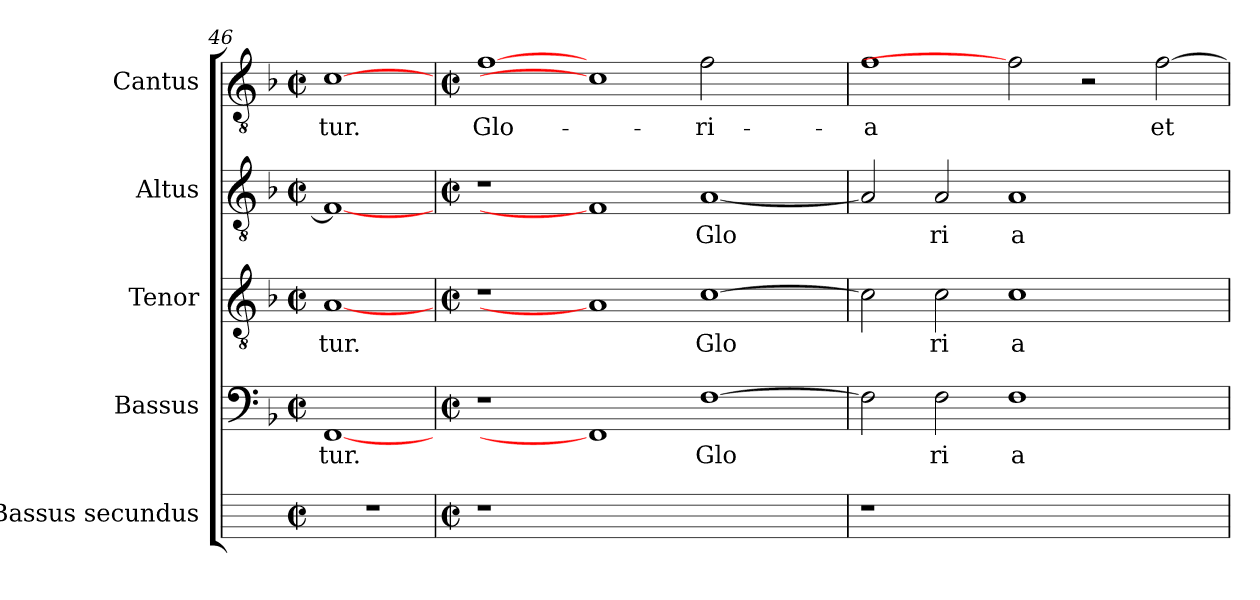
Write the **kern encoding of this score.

**kern	**kern	**text	**kern	**text	**kern	**text	**kern	**text
*part5	*part4	*part4	*part3	*part3	*part2	*part2	*part1	*part1
*staff5	*staff4	*staff4	*staff3	*staff3	*staff2	*staff2	*staff1	*staff1
*I"Bassus  secundus	*I"Bassus	*	*I"Tenor	*	*I"Altus	*	*I"Cantus	*
*	*I'B	*	*I'T	*	*I'A	*	*I'C	*
*	*clefF4	*	*clefGv2	*	*clefGv2	*	*clefGv2	*
*k[]	*k[b-]	*	*k[b-]	*	*k[b-]	*	*k[b-]	*
*C:	*F:	*	*F:	*	*F:	*	*F:	*
*M2/2	*M2/2	*	*M2/2	*	*M2/2	*	*M2/2	*
*met(c|)	*met(c|)	*	*met(c|)	*	*met(c|)	*	*met(c|)	*
=46	=46	=46	=46	=46	=46	=46	=46	=46
!	!	!LO:LY:b:cj	!	!LO:LY:b:cj	!	!LO:LY:b:cj	!	!LO:LY:b:cj
1r	[1FF	tur.	[1A	-tur.	1F_	.	[1c	tur.
!!LO:LB:g=z
=47!	=47!	=47!	=47!	=47!	=47!	=47!	=47!	=47!
*M2/2	*M2/2	*	*M2/2	*	*M2/2	*	*M2/2	*
*met(c|)	*met(c|)	*	*met(c|)	*	*met(c|)	*	*met(c|)	*
!	!	!	!	!	!	!	!	!LO:LY:b:cj
1r	1r	.	1r	.	1r	.	[1f	Glo-
0ryy	1FF]	.	1A]	.	1F]	.	1c]	.
!	!	!LO:LY:b:cj	!	!LO:LY:b:cj	!	!LO:LY:b:cj	!	!LO:LY:b:cj
.	[>1F	Glo	[>1c	Glo	[<1A	Glo	2f\	-ri-
.	.	.	.	.	.	.	2ryy	.
=48	=48	=48	=48	=48	=48	=48	=48	=48
!	!	!LO:LY:b:cj	!	!LO:LY:b:cj	!	!LO:LY:b:cj	!	!LO:LY:b:cj
1r	2F\]	.	2c\]	.	2A/]	.	1f	-a
!	!	!LO:LY:b:cj	!	!LO:LY:b:cj	!	!LO:LY:b:cj	!	!
.	2F\	ri	2c\	ri	2A/	ri	.	.
!	!	!LO:LY:b:cj	!	!LO:LY:b:cj	!	!LO:LY:b:cj	!	!
1.ryy	1F	a	1c	a	1A	a	2f]	.
.	.	.	.	.	.	.	2r	.
!	!	!	!	!	!	!	!	!LO:LY:b:cj
.	2ryy	.	2ryy	.	2ryy	.	[>2f\	et
=	=	=	=	=	=	=	=	=
*-	*-	*-	*-	*-	*-	*-	*-	*-
